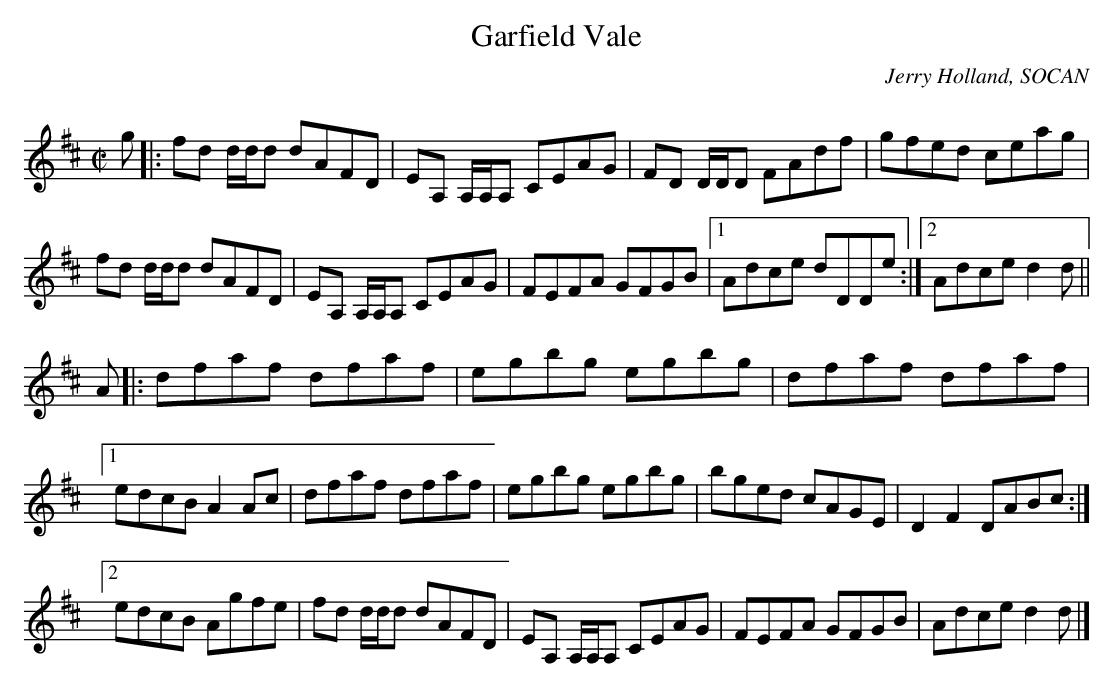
X:1
T:Garfield Vale
C:Jerry Holland, SOCAN
Q:300
L:1/8
M:C|
K:D
g|:fd d/d/d dAFD|EA, A,/A,/A, CEAG|FD D/D/D FAdf|gfed ceag|!
fd d/d/d dAFD|EA, A,/A,/A, CEAG|FEFA GFGB|1Adce dDDe:|2Adce d2 d||!
A|:dfaf dfaf|egbg egbg|dfaf dfaf|1edcB A2 Ac|
dfaf dfaf|egbg egbg|bged cAGE|D2 F2 DABc:|!
[2edcB Agfe|fd d/d/d dAFD|EA, A,/A,/A, CEAG|FEFA GFGB|Adce d2 d|]!
